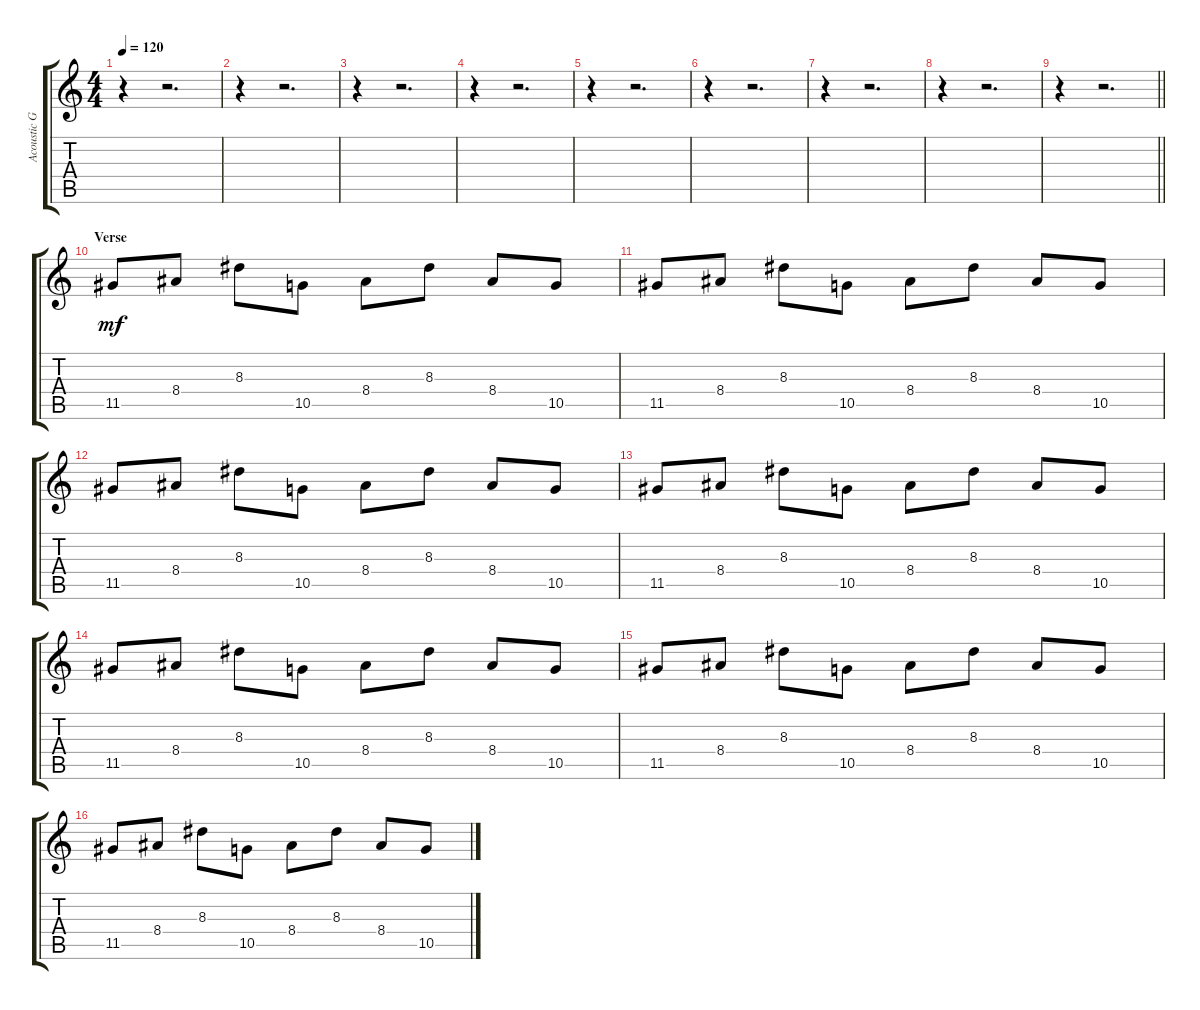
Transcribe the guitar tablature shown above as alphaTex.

\track ("Acoustic Guitar" "Acoustic G") {instrument acousticguitarsteel}
\staff {score tabs}
\tuning (E4 B3 G3 D3 A2 E2) {hide}
\ts (4 4)
\tempo 120
\clef g2
\ks c
r.4{dy mf} r.2{d} |
r.4 r.2{d} |
r.4 r.2{d} |
r.4 r.2{d} |
r.4 r.2{d} |
r.4 r.2{d} |
r.4 r.2{d} |
r.4 r.2{d} |
\barLineRight lightlight
r.4 r.2{d} |
\section ("" "Verse")
11.5.8 8.4.8 8.3.8 10.5.8 8.4.8 8.3.8 8.4.8 10.5.8 |
11.5.8 8.4.8 8.3.8 10.5.8 8.4.8 8.3.8 8.4.8 10.5.8 |
11.5.8 8.4.8 8.3.8 10.5.8 8.4.8 8.3.8 8.4.8 10.5.8 |
11.5.8 8.4.8 8.3.8 10.5.8 8.4.8 8.3.8 8.4.8 10.5.8 |
11.5.8 8.4.8 8.3.8 10.5.8 8.4.8 8.3.8 8.4.8 10.5.8 |
11.5.8 8.4.8 8.3.8 10.5.8 8.4.8 8.3.8 8.4.8 10.5.8 |
11.5.8 8.4.8 8.3.8 10.5.8 8.4.8 8.3.8 8.4.8 10.5.8
